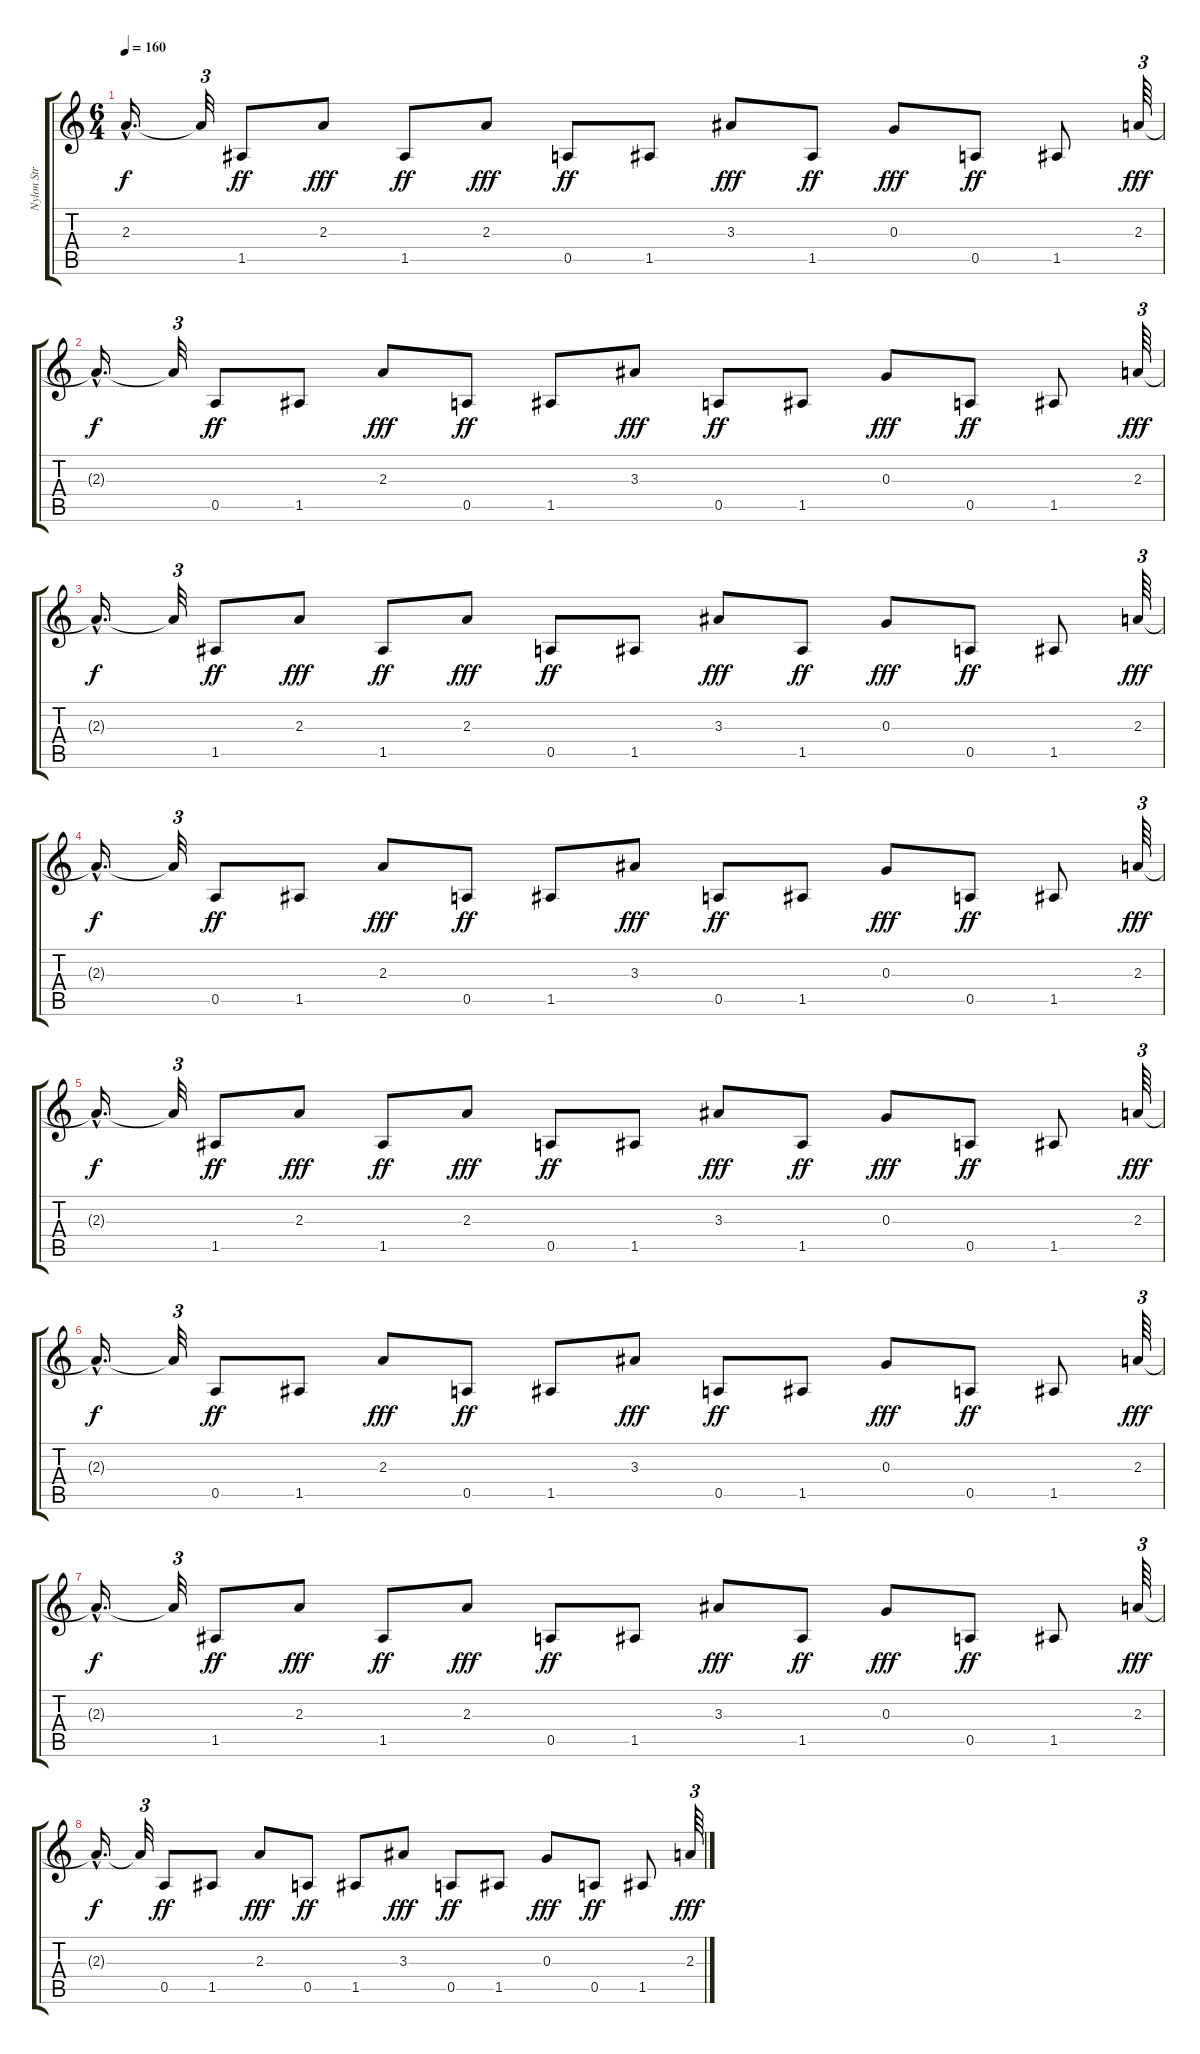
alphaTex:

\track ("Nylon Str Gtr (Paco DeLucia)" "Nylon Str ") {instrument acousticguitarnylon}
\staff {score tabs}
\tuning (E4 B3 G3 D3 A2 E2) {hide}
\ts (6 4)
\tempo 160
\clef g2
\ks c
2.3{hac t}.16{d dy f} 2.3{t}.32{tu (3 2)} 1.5.8{dy ff} 2.3.8{dy fff} 1.5.8{dy ff} 2.3.8{dy fff} 0.5.8{dy ff} 1.5.8 3.3.8{dy fff} 1.5.8{dy ff} 0.3.8{dy fff} 0.5.8{dy ff} 1.5.8 2.3.64{tu (3 2) dy fff} |
2.3{hac t}.16{d dy f} 2.3{t}.32{tu (3 2)} 0.5.8{dy ff} 1.5.8 2.3.8{dy fff} 0.5.8{dy ff} 1.5.8 3.3.8{dy fff} 0.5.8{dy ff} 1.5.8 0.3.8{dy fff} 0.5.8{dy ff} 1.5.8 2.3.64{tu (3 2) dy fff} |
2.3{hac t}.16{d dy f} 2.3{t}.32{tu (3 2)} 1.5.8{dy ff} 2.3.8{dy fff} 1.5.8{dy ff} 2.3.8{dy fff} 0.5.8{dy ff} 1.5.8 3.3.8{dy fff} 1.5.8{dy ff} 0.3.8{dy fff} 0.5.8{dy ff} 1.5.8 2.3.64{tu (3 2) dy fff} |
2.3{hac t}.16{d dy f} 2.3{t}.32{tu (3 2)} 0.5.8{dy ff} 1.5.8 2.3.8{dy fff} 0.5.8{dy ff} 1.5.8 3.3.8{dy fff} 0.5.8{dy ff} 1.5.8 0.3.8{dy fff} 0.5.8{dy ff} 1.5.8 2.3.64{tu (3 2) dy fff} |
2.3{hac t}.16{d dy f} 2.3{t}.32{tu (3 2)} 1.5.8{dy ff} 2.3.8{dy fff} 1.5.8{dy ff} 2.3.8{dy fff} 0.5.8{dy ff} 1.5.8 3.3.8{dy fff} 1.5.8{dy ff} 0.3.8{dy fff} 0.5.8{dy ff} 1.5.8 2.3.64{tu (3 2) dy fff} |
2.3{hac t}.16{d dy f} 2.3{t}.32{tu (3 2)} 0.5.8{dy ff} 1.5.8 2.3.8{dy fff} 0.5.8{dy ff} 1.5.8 3.3.8{dy fff} 0.5.8{dy ff} 1.5.8 0.3.8{dy fff} 0.5.8{dy ff} 1.5.8 2.3.64{tu (3 2) dy fff} |
2.3{hac t}.16{d dy f} 2.3{t}.32{tu (3 2)} 1.5.8{dy ff} 2.3.8{dy fff} 1.5.8{dy ff} 2.3.8{dy fff} 0.5.8{dy ff} 1.5.8 3.3.8{dy fff} 1.5.8{dy ff} 0.3.8{dy fff} 0.5.8{dy ff} 1.5.8 2.3.64{tu (3 2) dy fff} |
2.3{hac t}.16{d dy f} 2.3{t}.32{tu (3 2)} 0.5.8{dy ff} 1.5.8 2.3.8{dy fff} 0.5.8{dy ff} 1.5.8 3.3.8{dy fff} 0.5.8{dy ff} 1.5.8 0.3.8{dy fff} 0.5.8{dy ff} 1.5.8 2.3.64{tu (3 2) dy fff}
